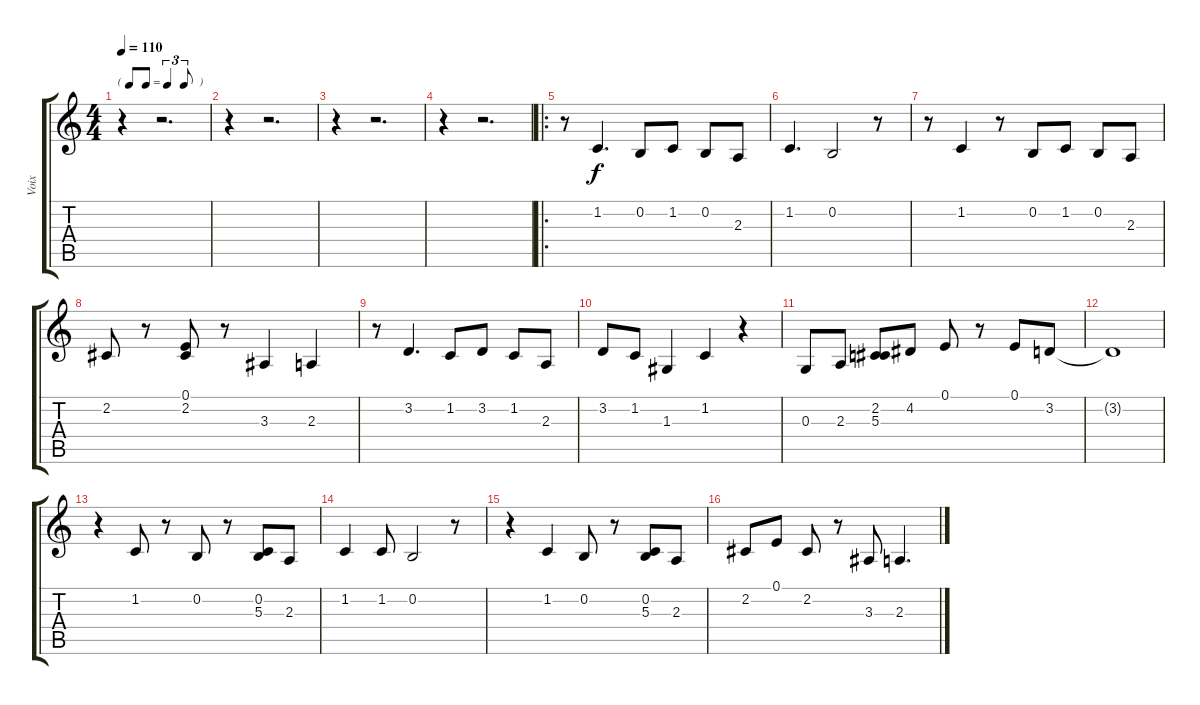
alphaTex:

\track ("Voix" "Voix") {instrument voiceoohs}
\staff {score tabs}
\tuning (E4 B3 G3 D3 A2 E2) {hide}
\ts (4 4)
\tf triplet8th
\tempo 110
\clef g2
\ks c
r.4{dy f instrument voiceoohs} r.2{d} |
r.4 r.2{d} |
r.4 r.2{d} |
r.4 r.2{d} |
\ro
r.8 1.2.4{d} 0.2.8 1.2.8 0.2.8 2.3.8 |
1.2.4{d} 0.2.2 r.8 |
r.8 1.2.4 r.8 0.2.8 1.2.8 0.2.8 2.3.8 |
2.2.8 r.8 (0.1 2.2).8 r.8 3.3.4 2.3.4 |
r.8 3.2.4{d} 1.2.8 3.2.8 1.2.8 2.3.8 |
3.2.8 1.2.8 1.3.4 1.2.4 r.4 |
0.3.8 2.3.8 (2.2 5.3).8 4.2.8 0.1.8 r.8 0.1.8 3.2.8 |
3.2{t}.1 |
r.4 1.2.8 r.8 0.2.8 r.8 (0.2 5.3).8 2.3.8 |
1.2.4 1.2.8 0.2.2 r.8 |
r.4 1.2.4 0.2.8 r.8 (0.2 5.3).8 2.3.8 |
2.2.8 0.1.8 2.2.8 r.8 3.3.8 2.3.4{d}
